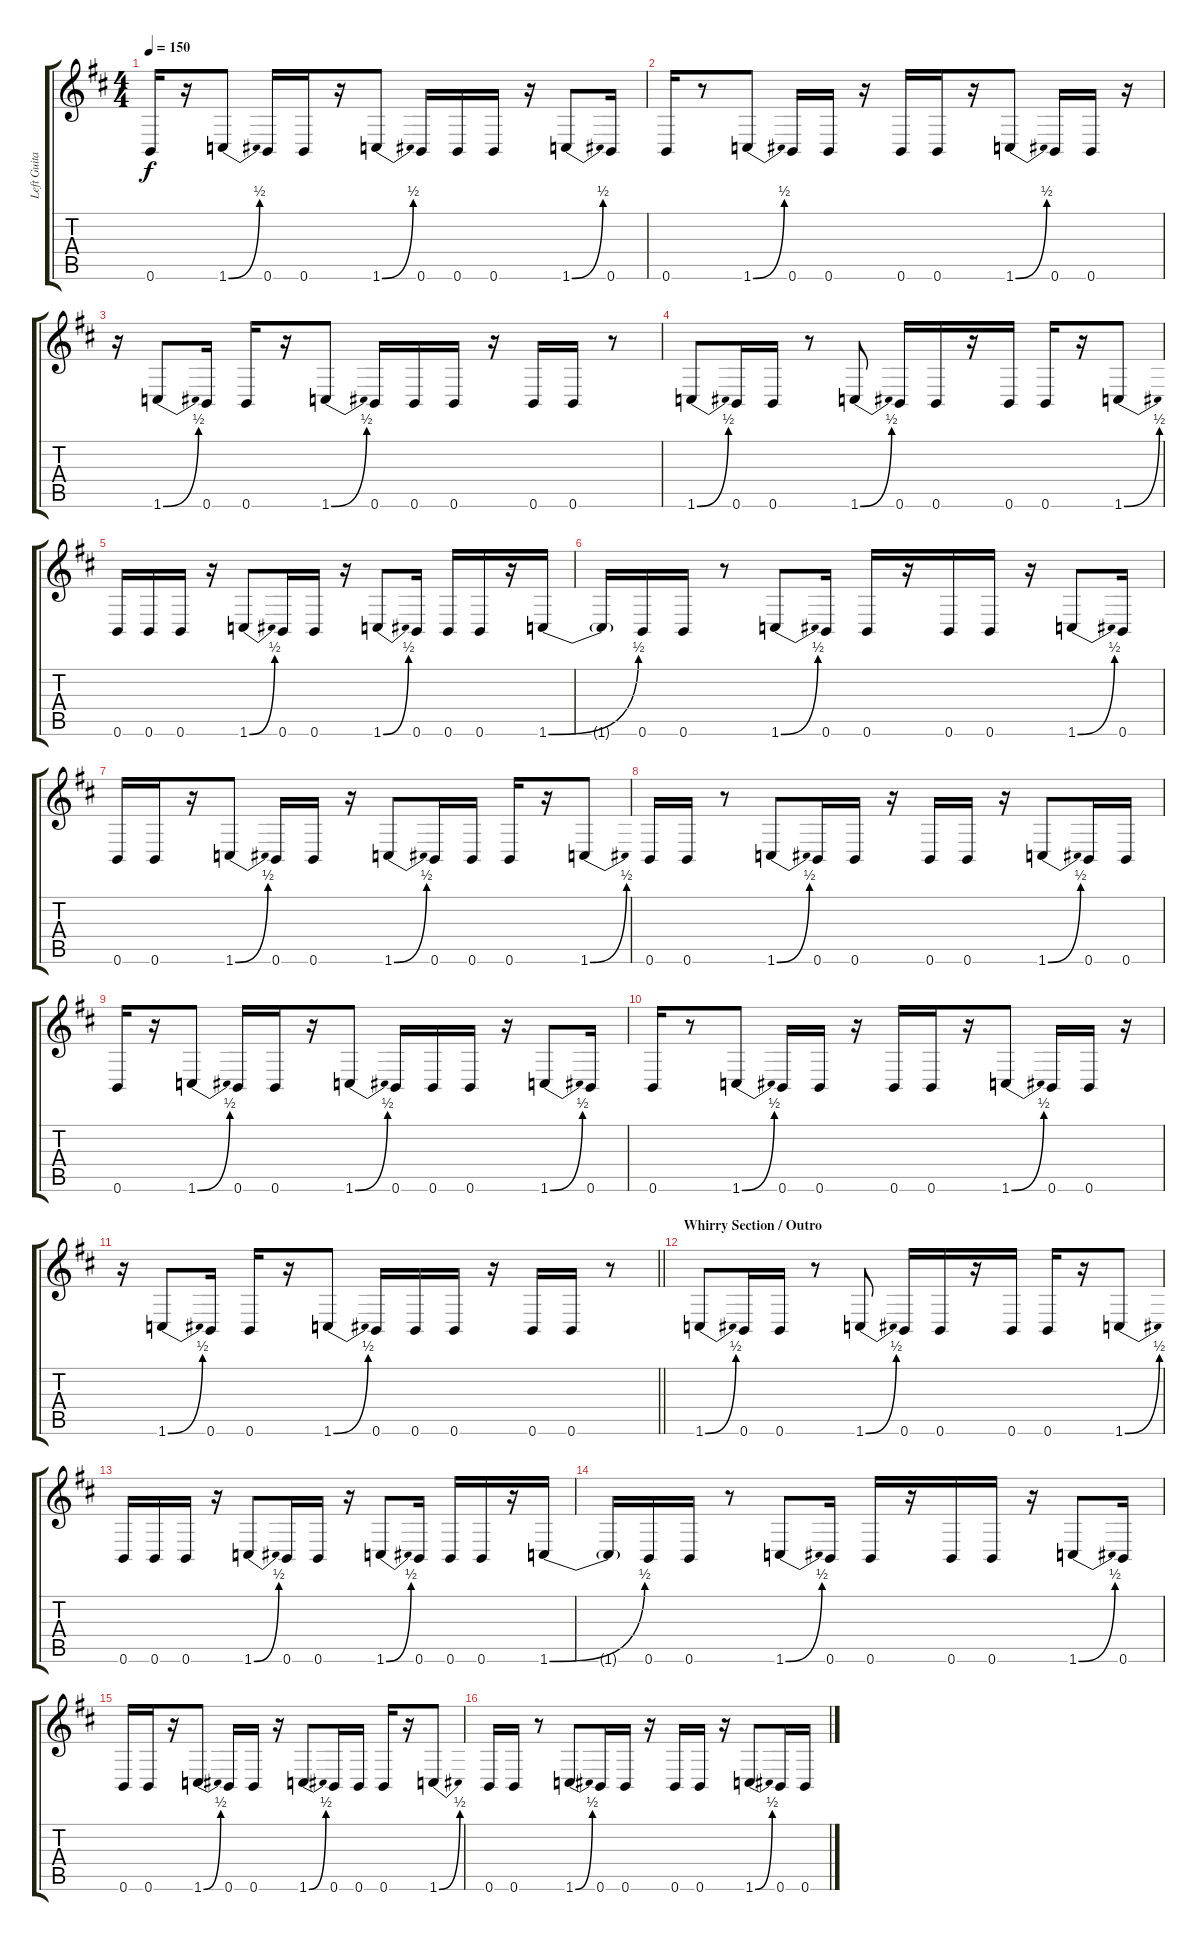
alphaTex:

\track ("Left Guitar" "Left Guita") {instrument distortionguitar}
\staff {score tabs}
\tuning (Db4 Ab3 E3 B2 Gb2 B1) {hide}
\ts (4 4)
\tempo 150
\clef g2
\ks d
0.6.16{dy f} r.16 1.6{be (bend 0 0 60 2)}.8 0.6.16 0.6.16 r.16 1.6{be (bend 0 0 60 2)}.8 0.6.16 0.6.16 0.6.16 r.16 1.6{be (bend 0 0 60 2)}.8 0.6.16 |
0.6.16 r.8 1.6{be (bend 0 0 60 2)}.8 0.6.16 0.6.16 r.16 0.6.16 0.6.16 r.16 1.6{be (bend 0 0 60 2)}.8 0.6.16 0.6.16 r.16 |
r.16 1.6{be (bend 0 0 60 2)}.8 0.6.16 0.6.16 r.16 1.6{be (bend 0 0 60 2)}.8 0.6.16 0.6.16 0.6.16 r.16 0.6.16 0.6.16 r.8 |
1.6{be (bend 0 0 60 2)}.8 0.6.16 0.6.16 r.8 1.6{be (bend 0 0 60 2)}.8 0.6.16 0.6.16 r.16 0.6.16 0.6.16 r.16 1.6{be (bend 0 0 60 2)}.8 |
0.6.16 0.6.16 0.6.16 r.16 1.6{be (bend 0 0 60 2)}.8 0.6.16 0.6.16 r.16 1.6{be (bend 0 0 60 2)}.8 0.6.16 0.6.16 0.6.16 r.16 1.6{be (bend 0 0 60 2)}.16 |
1.6{t}.16 0.6.16 0.6.16 r.8 1.6{be (bend 0 0 60 2)}.8 0.6.16 0.6.16 r.16 0.6.16 0.6.16 r.16 1.6{be (bend 0 0 60 2)}.8 0.6.16 |
0.6.16 0.6.16 r.16 1.6{be (bend 0 0 60 2)}.8 0.6.16 0.6.16 r.16 1.6{be (bend 0 0 60 2)}.8 0.6.16 0.6.16 0.6.16 r.16 1.6{be (bend 0 0 60 2)}.8 |
0.6.16 0.6.16 r.8 1.6{be (bend 0 0 60 2)}.8 0.6.16 0.6.16 r.16 0.6.16 0.6.16 r.16 1.6{be (bend 0 0 60 2)}.8 0.6.16 0.6.16 |
0.6.16 r.16 1.6{be (bend 0 0 60 2)}.8 0.6.16 0.6.16 r.16 1.6{be (bend 0 0 60 2)}.8 0.6.16 0.6.16 0.6.16 r.16 1.6{be (bend 0 0 60 2)}.8 0.6.16 |
0.6.16 r.8 1.6{be (bend 0 0 60 2)}.8 0.6.16 0.6.16 r.16 0.6.16 0.6.16 r.16 1.6{be (bend 0 0 60 2)}.8 0.6.16 0.6.16 r.16 |
\barLineRight lightlight
r.16 1.6{be (bend 0 0 60 2)}.8 0.6.16 0.6.16 r.16 1.6{be (bend 0 0 60 2)}.8 0.6.16 0.6.16 0.6.16 r.16 0.6.16 0.6.16 r.8 |
\section ("" "Whirry Section / Outro")
1.6{be (bend 0 0 60 2)}.8 0.6.16 0.6.16 r.8 1.6{be (bend 0 0 60 2)}.8 0.6.16 0.6.16 r.16 0.6.16 0.6.16 r.16 1.6{be (bend 0 0 60 2)}.8 |
0.6.16 0.6.16 0.6.16 r.16 1.6{be (bend 0 0 60 2)}.8 0.6.16 0.6.16 r.16 1.6{be (bend 0 0 60 2)}.8 0.6.16 0.6.16 0.6.16 r.16 1.6{be (bend 0 0 60 2)}.16 |
1.6{t}.16 0.6.16 0.6.16 r.8 1.6{be (bend 0 0 60 2)}.8 0.6.16 0.6.16 r.16 0.6.16 0.6.16 r.16 1.6{be (bend 0 0 60 2)}.8 0.6.16 |
0.6.16 0.6.16 r.16 1.6{be (bend 0 0 60 2)}.8 0.6.16 0.6.16 r.16 1.6{be (bend 0 0 60 2)}.8 0.6.16 0.6.16 0.6.16 r.16 1.6{be (bend 0 0 60 2)}.8 |
0.6.16 0.6.16 r.8 1.6{be (bend 0 0 60 2)}.8 0.6.16 0.6.16 r.16 0.6.16 0.6.16 r.16 1.6{be (bend 0 0 60 2)}.8 0.6.16 0.6.16
